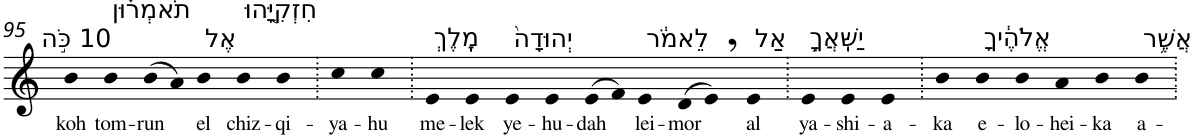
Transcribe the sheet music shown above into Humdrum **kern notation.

**kern	**text
*part1	*part1
*staff1	*staff1
*I"Piano	*
*I'Pno	*
!!LO:PB:g=z
*clefG2	*
*k[]	*
=95	=95
!LO:TX:a:t=10 כֹּ֣ה	!
!	!LO:LY:b
4b	koh
!LO:TX:a:t=תֹאמְר֗וּן	!
!	!LO:LY:b
4b	tom-
!	!LO:LY:b
(8b	-run
8a)	.
!LO:TX:a:t=אֶל	!
!	!LO:LY:b
4b	el
!LO:TX:a:t=חִזְקִיָּ֤הוּ	!
!	!LO:LY:b
4b	chiz-
!	!LO:LY:b
4b	-qi-
=96.	=96.
!	!LO:LY:b
4cc	-ya-
!	!LO:LY:b
4cc	-hu
=97.	=97.
!LO:TX:a:t=מֶֽלֶךְ	!
!	!LO:LY:b
4e	me-
!	!LO:LY:b
4e	-lek
!LO:TX:a:t=יְהוּדָה֙	!
!	!LO:LY:b
4e	ye-
!	!LO:LY:b
4e	-hu-
!	!LO:LY:b
(>8e	-dah
8f)	.
!LO:TX:a:t=לֵאמֹ֔ר	!
!	!LO:LY:b
4e	lei-
!	!LO:LY:b
(>8d	-mor
8e,)	.
!LO:TX:a:t=אַל	!
!	!LO:LY:b
4e	al
=98.	=98.
!LO:TX:a:t=יַשִּֽׁאֲךָ֣	!
!	!LO:LY:b
4e	ya-
!	!LO:LY:b
4e	-shi-
!	!LO:LY:b
4e	-a-
=99.	=99.
!	!LO:LY:b
4b	-ka
!LO:TX:a:t=אֱלֹהֶ֔יךָ	!
!	!LO:LY:b
4b	e-
!	!LO:LY:b
4b	-lo-
!	!LO:LY:b
4a	-hei-
!	!LO:LY:b
4b	-ka
!LO:TX:a:t=אֲשֶׁ֥ר	!
!	!LO:LY:b
4b	a-
=.	=.
*-	*-
